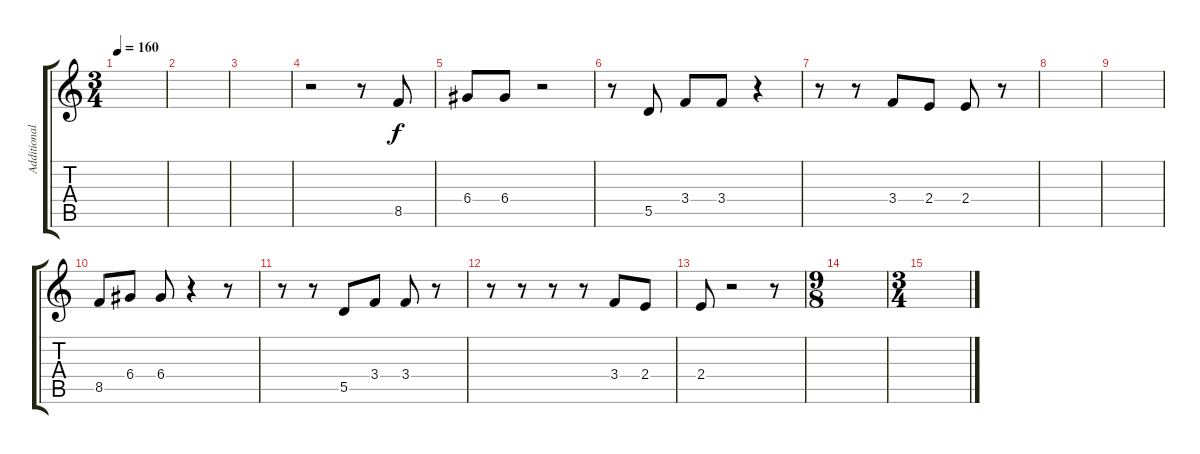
\track ("Additional Guitar" "Additional") {instrument distortionguitar}
\staff {score tabs}
\tuning (E4 B3 G3 D3 A2 D2) {hide}
\ts (3 4)
\tempo 160
\clef g2
\ks c
|
|
|
r.2 r.8 8.5.8 |
6.4.8 6.4.8 r.2 |
r.8 5.5.8 3.4.8 3.4.8 r.4 |
r.8 r.8 3.4.8 2.4.8 2.4.8 r.8 |
|
|
8.5.8 6.4.8 6.4.8 r.4 r.8 |
r.8 r.8 5.5.8 3.4.8 3.4.8 r.8 |
r.8 r.8 r.8 r.8 3.4.8 2.4.8 |
2.4.8 r.2 r.8 |
\ts (9 8)
|
\ts (3 4)
